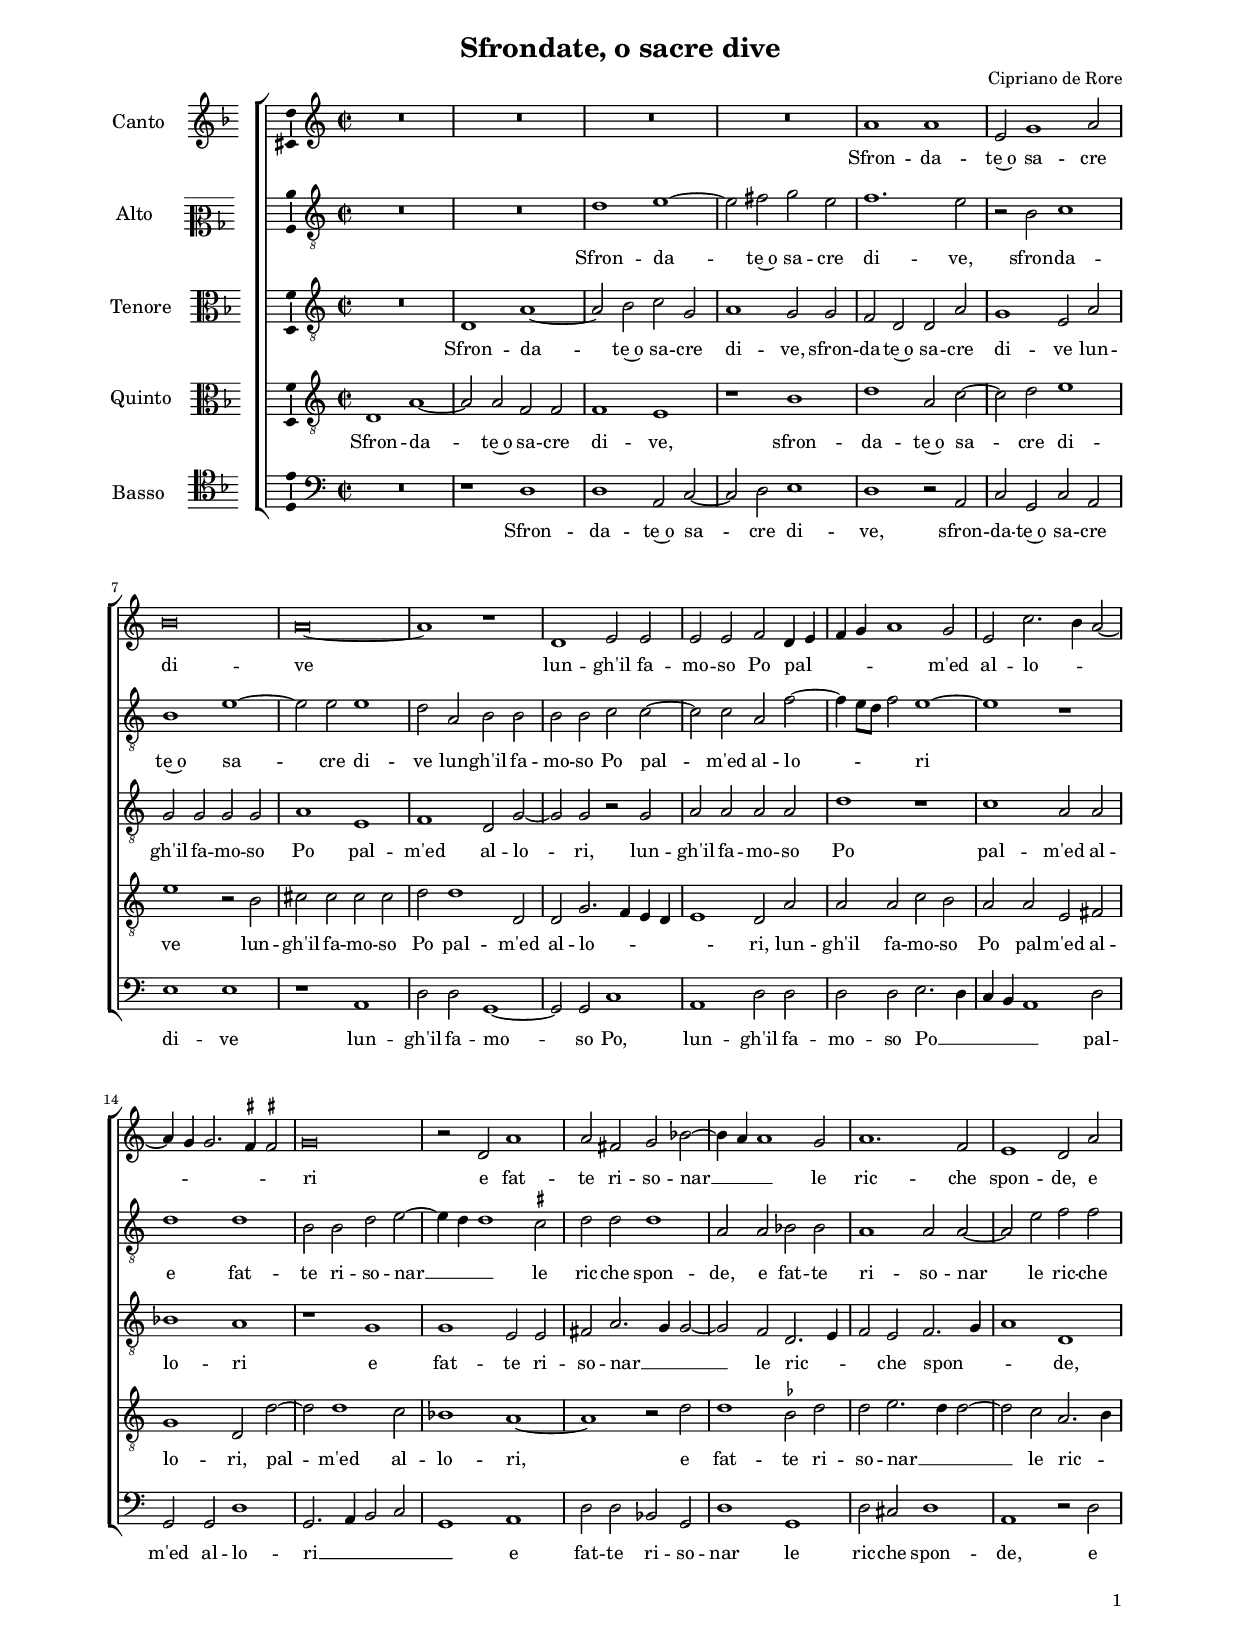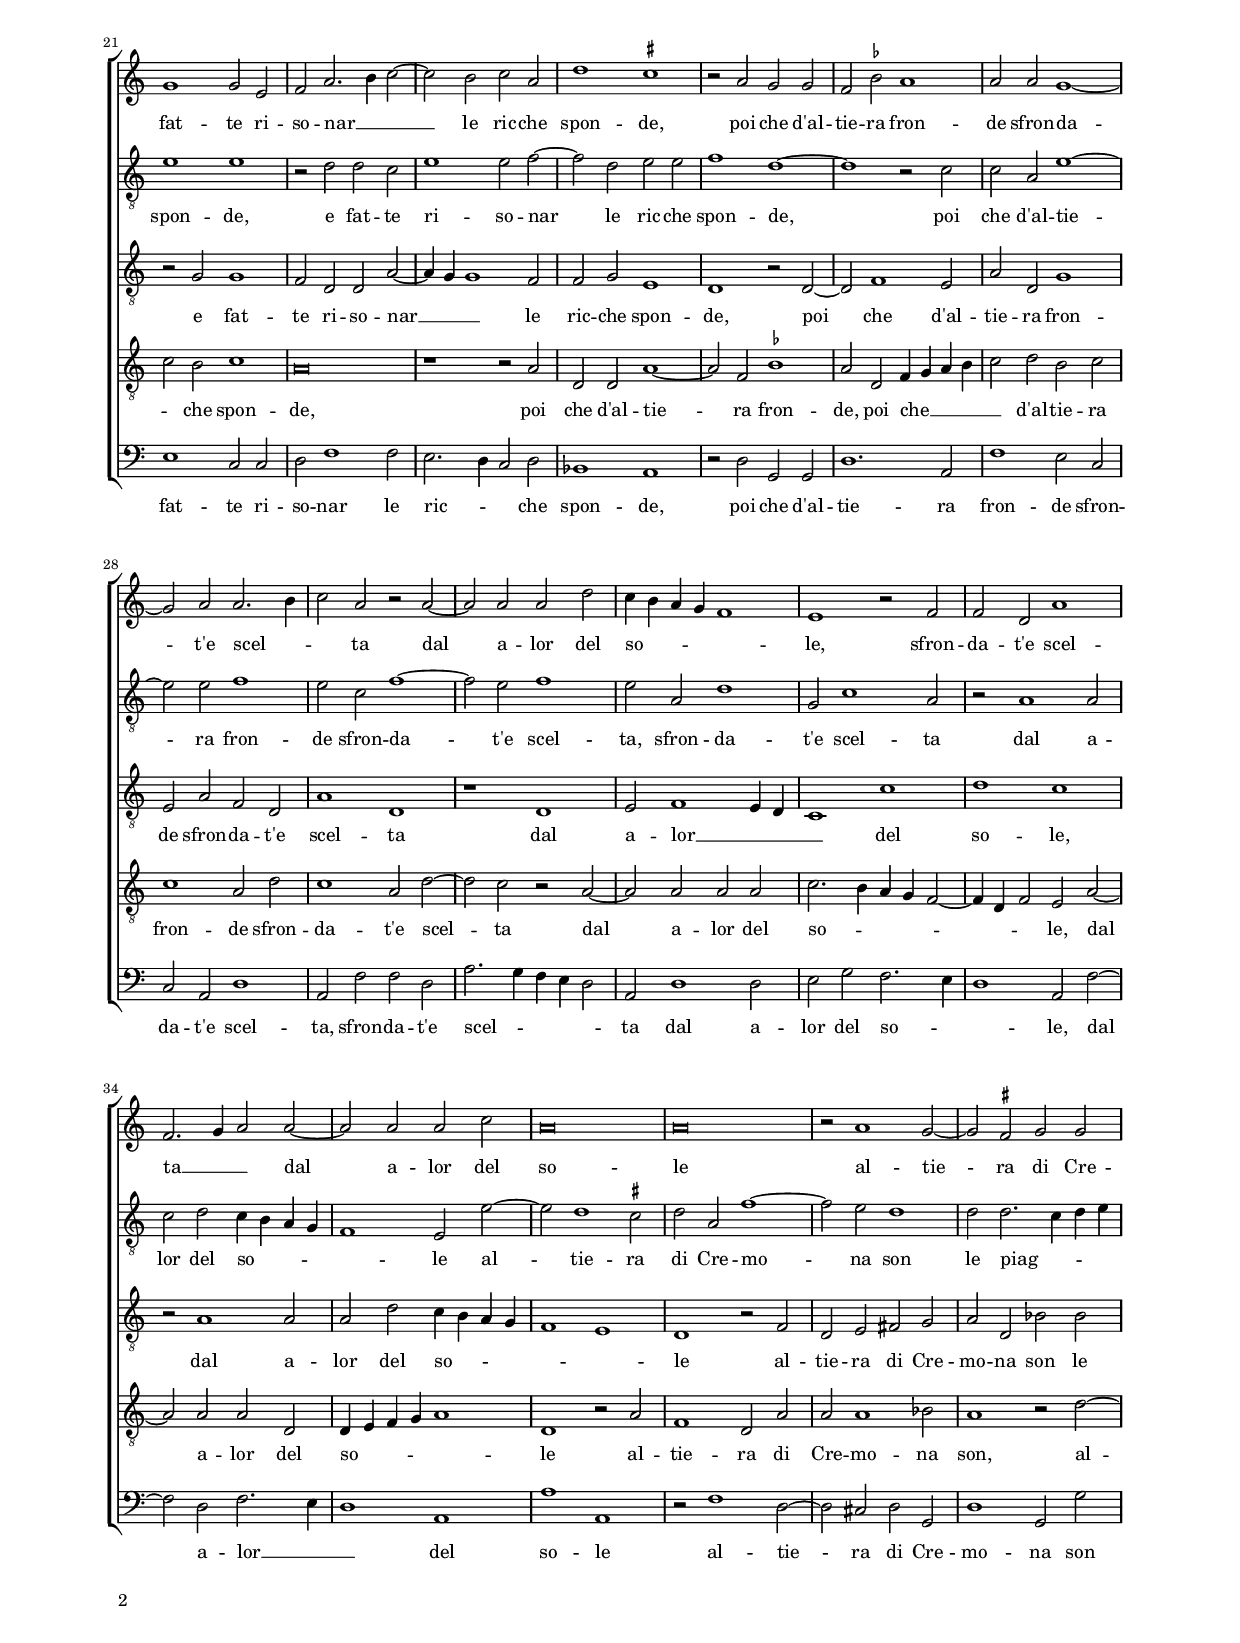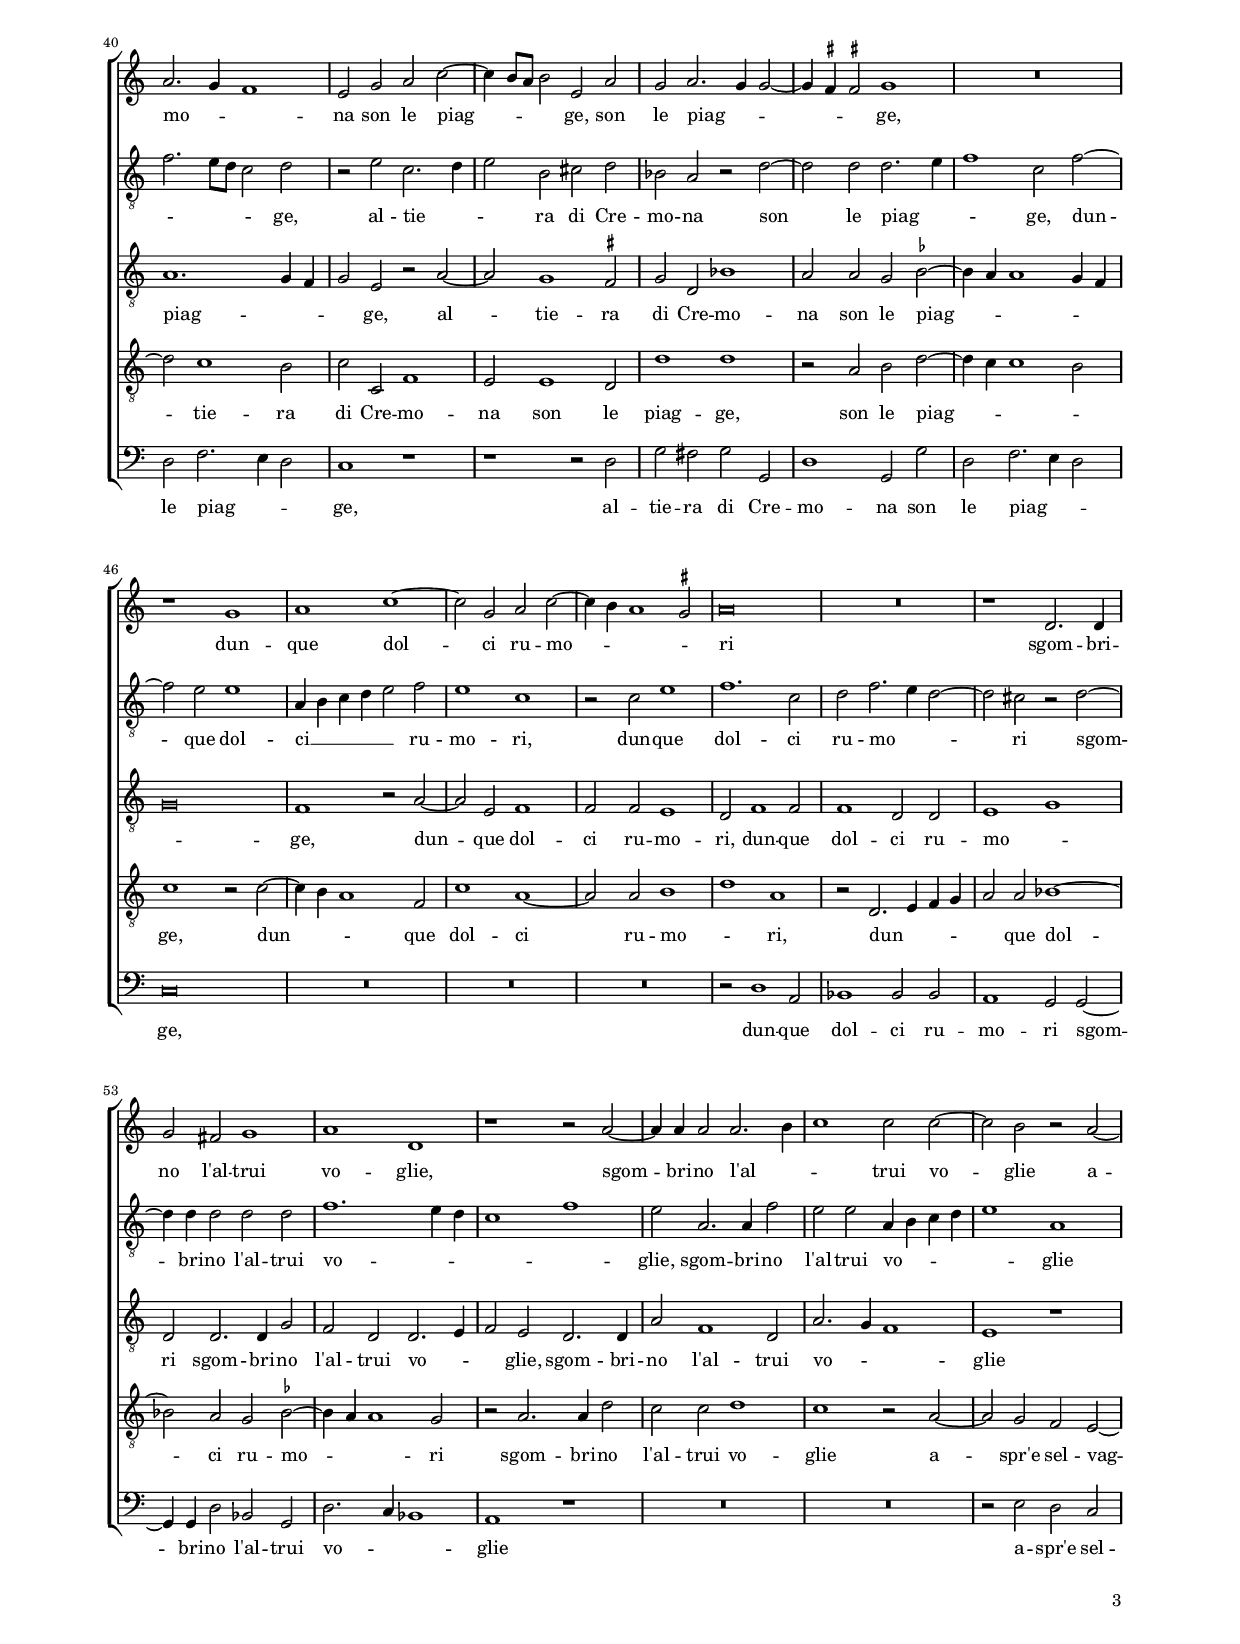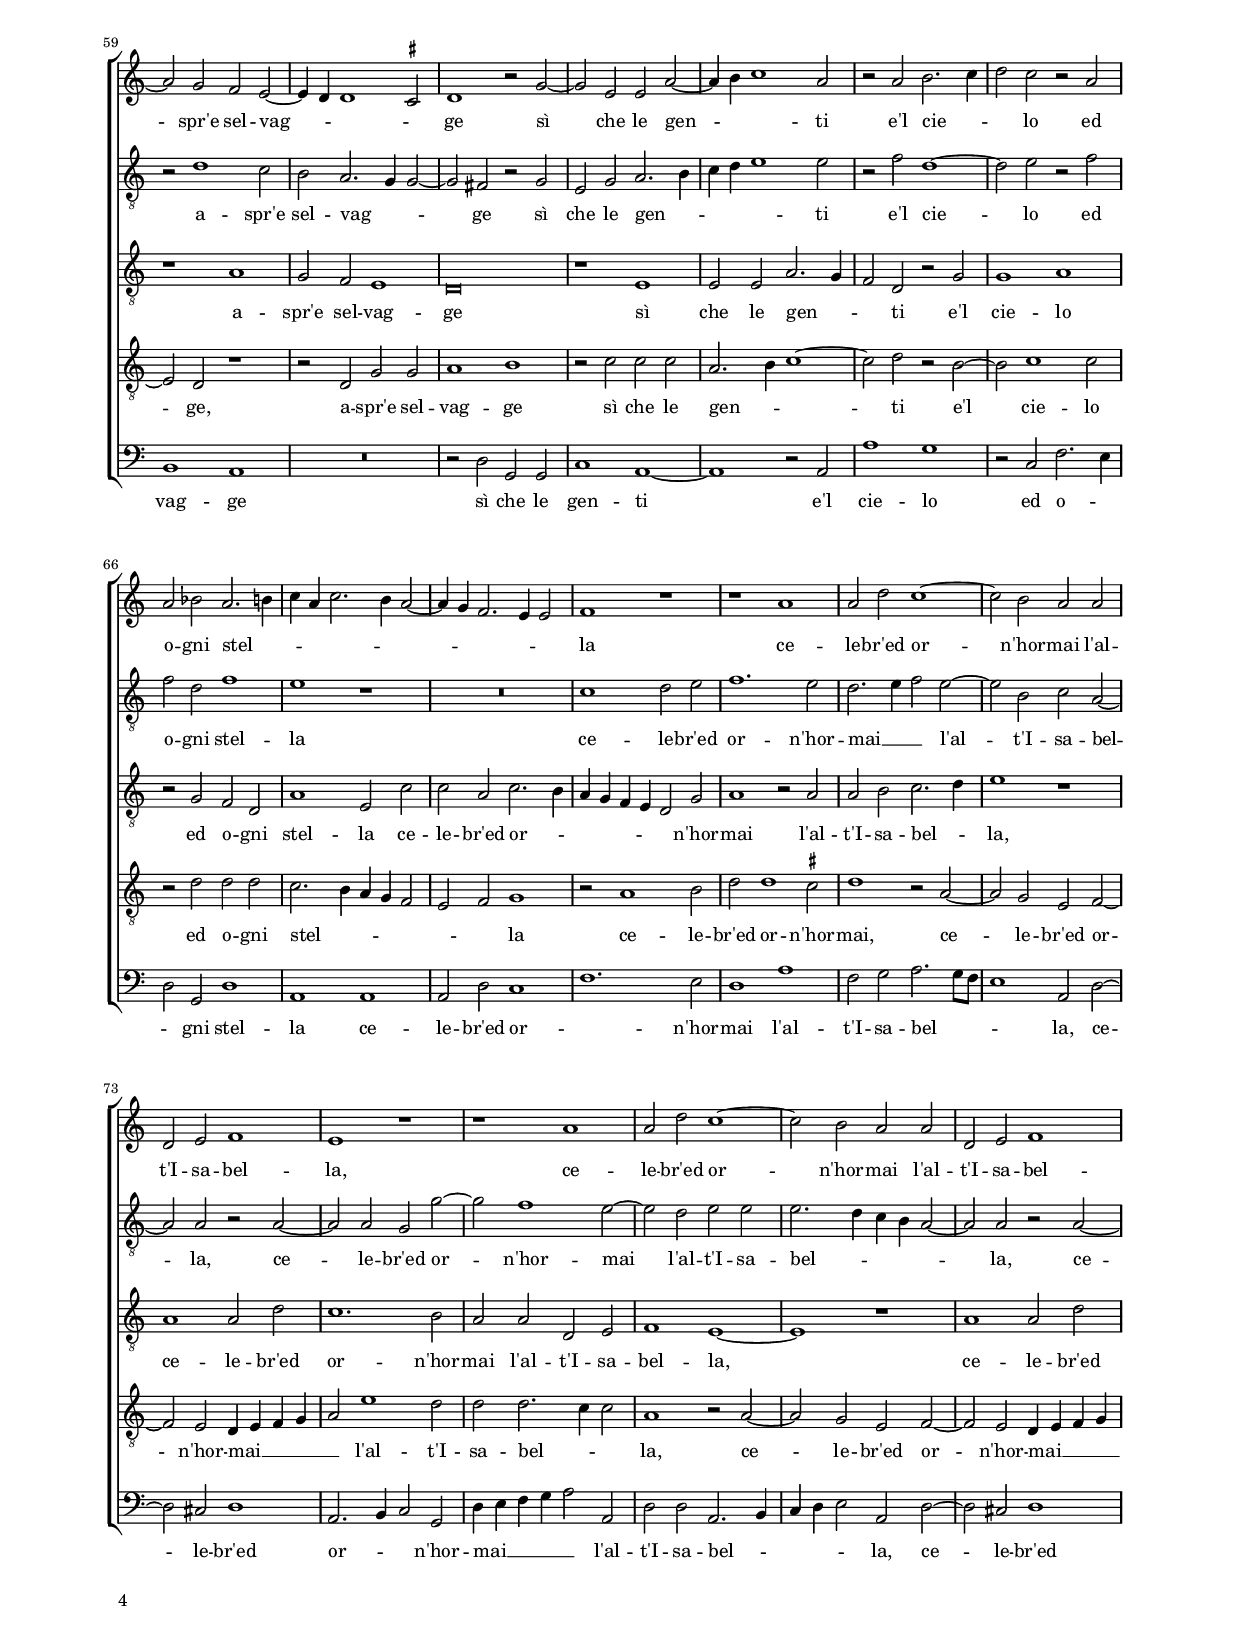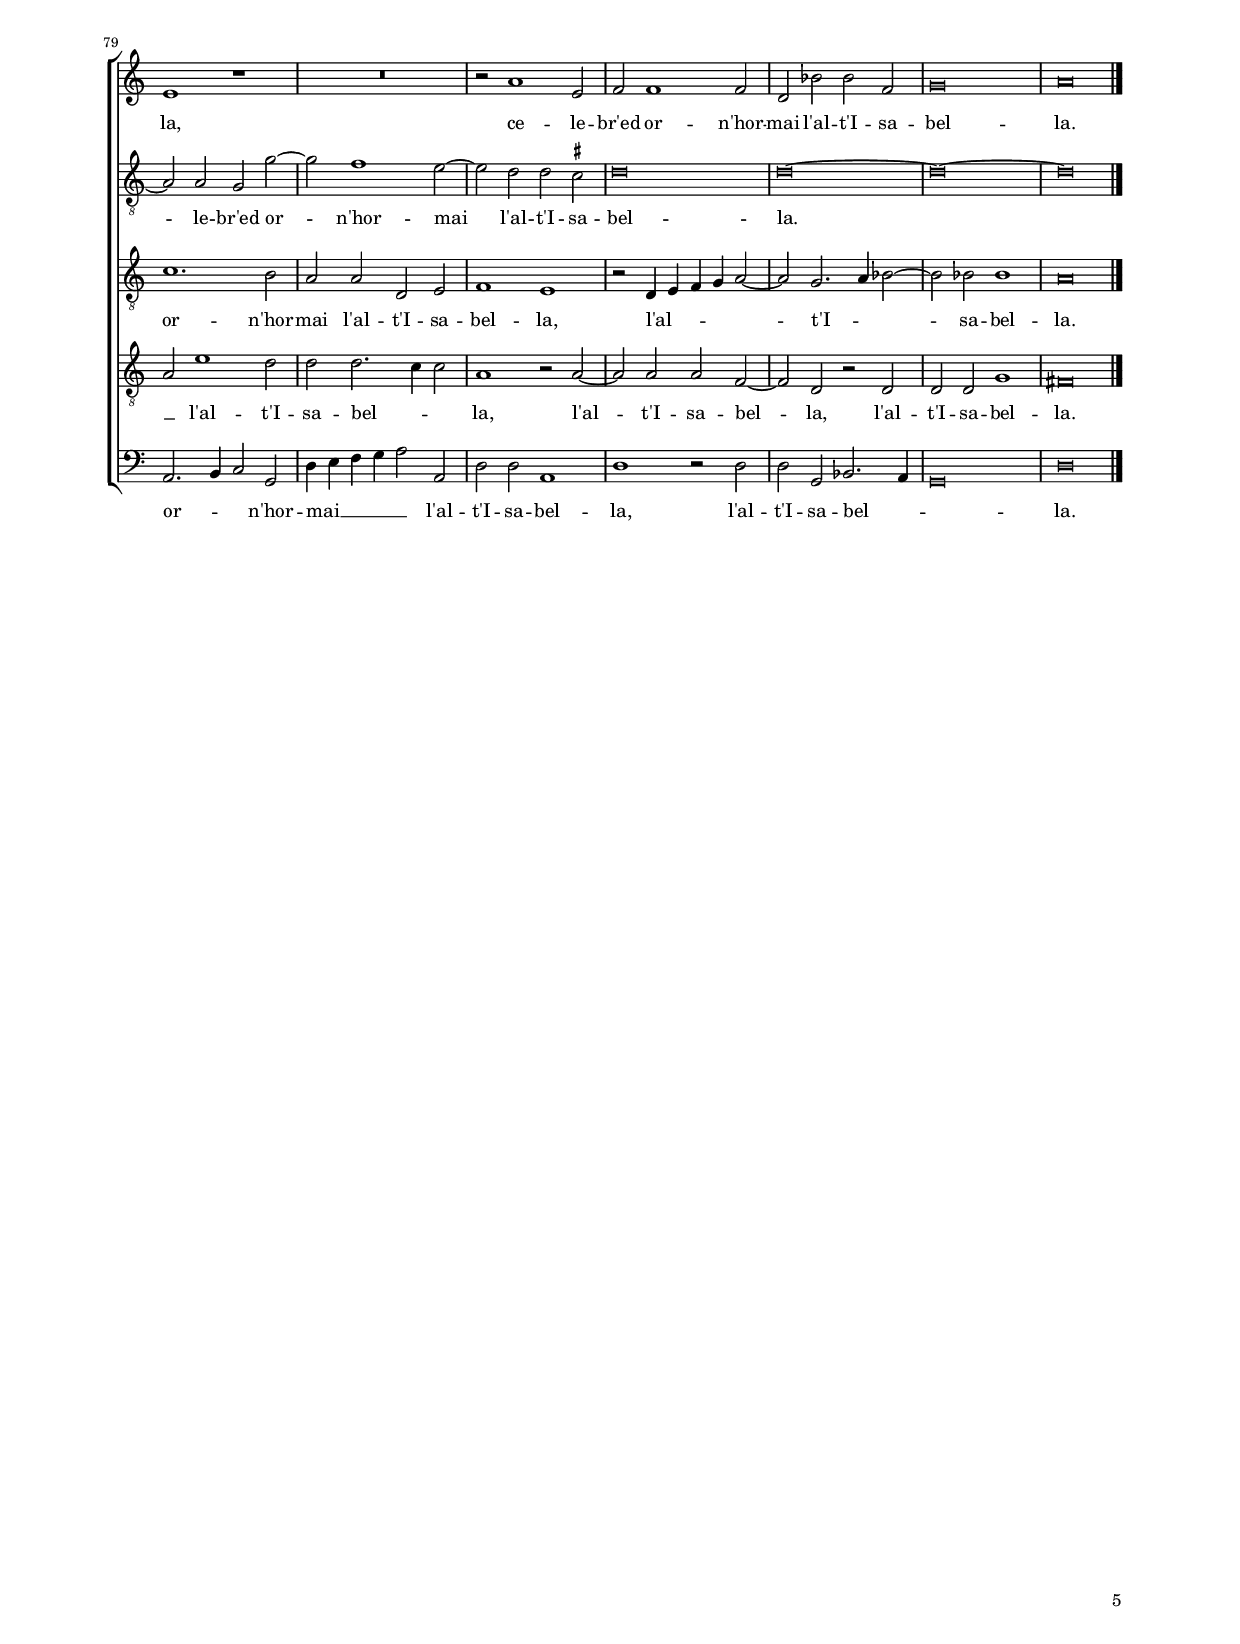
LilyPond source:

\header
{
  title="Sfrondate, o sacre dive"
  composer="Cipriano de Rore"
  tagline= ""
}

\version "2.20.0"
\language deutsch
#(set-global-staff-size 15)
% #(set-default-paper-size "letter")
#(ly:set-option 'point-and-click #f)


\paper
	{
	top-margin = 1.8 \cm
	bottom-margin = 1.2 \cm
	left-margin = 2 \cm
	right-margin = 2 \cm
	ragged-bottom = ##f
	ragged-last-bottom = ##t
	print-page-number = ##f
	system-system-spacing = #'((basic-distance . 17) (minimum-distance . 14) (padding . 7) (strechability . 150))
    oddFooterMarkup=\markup   \fill-line { "" \fromproperty #'page:page-number-string }
    evenFooterMarkup=\markup  \fill-line { \fromproperty #'page:page-number-string "" }
    last-bottom-spacing = #'((basic-distance . 12) (minimum-distance . 7) (padding . 4))
%	systems-per-page = 3
    system-count = 13
%   page-count = 3
%	min-systems-per-page = 3
%	print-all-headers = ##t
%	print-first-page-number = ##t
%	first-page-number = 1
	}

	
global = {
    % \set Staff.autoBeaming = ##f
	\key f \major
	\time 2/2 \set Score.measureLength = #(ly:make-moment 2/1)
    \set Score.tempoHideNote = ##t
    \tempo 2 = 105
    \skip 1*2*85 \bar "|."
	}

	ficta = { \once \set suggestAccidentals = ##t }

	forget = #(define-music-function (music) (ly:music?) #{
		\accidentalStyle forget
		$music
		\accidentalStyle default
		#})

	m = \melisma
	me = \melismaEnd
%	\mark \markup { \override #'(style . baroque) { \note  #"breve" #1 = \note #"breve." #1 } }

    

incipitcantus = \markup { \score {
	{
	\set Staff.instrumentName = \markup { \fontsize #1 "Canto" }
	\key f \major
	\clef violin
	s4 \bar ""
	}
	\layout  {
	raggedright = ##t
	indent = 1.6 \cm
	line-width = 2.2\cm
	\context { \Staff \remove Time_signature_engraver }
	\override Staff.Clef.Y-extent = #'(0 . 0)
	}} \hspace #1 }

      
incipitaltus = \markup { \score {
	{
	\set Staff.instrumentName = \markup { \fontsize #1 "Alto" }
	\key f \major
	\clef mezzosoprano
	s4 \bar ""
	}
	\layout  {
	raggedright = ##t
	indent = 1.6 \cm
	line-width = 2.2\cm
	\context { \Staff \remove Time_signature_engraver }
	\override Staff.Clef.Y-extent = #'(0 . 0)
	}} \hspace #1 }


incipittenor = \markup { \score {
	{
	\set Staff.instrumentName = \markup { \fontsize #1 "Tenore" }
	\key f \major
	\clef alto
	s4 \bar ""
	}
	\layout  {
	raggedright = ##t
	indent = 1.6 \cm
	line-width = 2.2\cm
	\context { \Staff \remove Time_signature_engraver }
	\override Staff.Clef.Y-extent = #'(0 . 0)
	}} \hspace #1 }
      
      
incipitquintus = \markup { \score {
	{
	\set Staff.instrumentName = \markup { \fontsize #1 "Quinto" }
	\key f \major
	\clef alto
	s4 \bar ""
	}
	\layout  {
	raggedright = ##t
	indent = 1.6 \cm
	line-width = 2.2\cm
	\context { \Staff \remove Time_signature_engraver }
	\override Staff.Clef.Y-extent = #'(0 . 0)
	}} \hspace #1 }
      
      
incipitbassus = \markup { \score {
	{
	\set Staff.instrumentName = \markup { \fontsize #1 "Basso" }
	\key f \major
	\clef tenor
	s4 \bar ""
	}
	\layout  {
	raggedright = ##t
	indent = 1.6 \cm
	line-width = 2.2\cm
	\context { \Staff \remove Time_signature_engraver }
	\override Staff.Clef.Y-extent = #'(0 . 0)
	}} \hspace #1 }


cantus =  \relative c''
	{
	R\breve
	R\breve
	R\breve
	R\breve
%5
	d1 d |
	a2 c1 d2 \break \noPageBreak
	e\breve
	d\breve~
	d1 r
%10
	g,1 a2 a |
	a2 a b g4 a
	b4 c d1 c2
	a2 f'2. e4 d2~ \break \noPageBreak
	d4 c c2. \ficta h4 \ficta h!2
%15
	c\breve |
	r2 g d'1
	d2 h c es~
	es4 d d1 c2
	d1. b2
%20
	a1 g2 d' | \pageBreak
	c1 c2 a
	b2 d2. e4 f2~
	f2 e f d
	g1 \ficta fis
%25
	r2 d c c |
	b2 \ficta es d1
	d2 d c1~ \break \noPageBreak
	c2 d d2. e4
	f2 d r d~
%30
	d2 d d g |
	f4 e d c b1
	a1 r2 b
	b2 g d'1 \break \noPageBreak
	b2. c4 d2 d~
%35
	d2 d d f |
	d\breve
	d\breve
	r2 d1 c2~
	c2 \ficta h c c \pageBreak
%40
	d2. c4 b1 |
	a2 c d f~
	f4 e8 d e2 a, d
	c2 d2. c4 c2~
	c4 \ficta h \ficta h!2 c1
%45
	R\breve | \break \noPageBreak
	r1 c
	d1 f~
	f2 c d f~
	f4 e d1 \ficta cis2
%50
	d\breve |
	R\breve
	r1 g,2. g4 \break \noPageBreak
	c2 h c1
	d1 g,
%55
	r1 r2 d'~ |
	d4 d d2 d2. e4
	f1 f2 f~
	f2 e r d~ \pageBreak
	d2 c b a~
%60
	a4 g g1 \ficta fis2 |
	g1 r2 c~
	c2 a a d~
	d4 e f1 d2
	r2 d e2. f4
%65
	g2 f r d | \break \noPageBreak
	d2 es d2. e4
	f4 d f2. e4 d2~
	d4 c b2. a4 a2
	b1 r
%70
	r1 d |
	d2 g f1~
	f2 e d d \break \noPageBreak
	g,2 a b1
	a1 r
%75
	r1 d |
	d2 g f1~
	f2 e d d
	g,2 a b1 \pageBreak
	a1 r
%80
	R\breve |
	r2 d1 a2
	b2 b1 b2
	g2 es' es b
	c\breve
%85
	d\breve |
	}


altus =  \relative c'
    {
	R\breve
	R\breve
	g'1 a~
	a2 h c a
%5
	b1. a2 |
	r2 e f1
	e1 a~
	a2 a a1
	g2 d e e
%10
	e2 e f f~ |
	f2 f d b'~
	b4 a8 g b2 a1~
	a1 r
	g1 g
%15
	e2 e g a~ |
	a4 g g1 \ficta fis2
	g2 g g1
	d2 d es es
	d1 d2 d~
%20
	d2 a' b b |
	a1 a
	r2 g g f
	a1 a2 b~
	b2 g a a
%25
	b1 g~ |
	g1 r2 f
	f2 d a'1~
	a2 a b1
	a2 f b1~
%30
	b2 a b1 |
	a2 d, g1
	c,2 f1 d2
	r2 d1 d2
	f2 g f4 e d c
%35
	b1 a2 a'~ |
	a2 g1 \ficta fis2
	g2 d b'1~
	b2 a g1
	g2 g2. f4 g a
%40
	b2. a8 g f2 g |
	r2 a f2. g4
	a2 e fis g
	es2 d r g~
	g2 g g2. a4
%45
	b1 f2 b~ |
	b2 a a1
	d,4 e f g a2 b
	a1 f
	r2 f a1
%50
	b1. f2 |
	g2 b2. a4 g2~
	g2 fis r g~
	g4 g g2 g g
	b1. a4 g
%55
	f1 b |
	a2 d,2. d4 b'2
	a2 a d,4 e f g
	a1 d,
	r2 g1 f2
%60
	e2 d2. c4 c2~ |
	c2 h r c
	a2 c d2. e4
	f4 g a1 a2
	r2 b g1~
%65
	g2 a r b |
	b2 g b1
	a1 r
	R\breve
	f1 g2 a
%70
	b1. a2 |
	g2. a4 b2 a~
	a2 e f d~
	d2 d r d~
	d2 d c c'~
%75
	c2 b1 a2~ |
	a2 g a a
	a2. g4 f e d2~
	d2 d r d~
	d2 d c c'~
%80
	c2 b1 a2~ |
	a2 g g \ficta fis
	g\breve
	g\breve~
	g\breve~
%85
	g\breve |
	}


tenor =  \relative c'
	{
	R\breve
	g1 d'~
	d2 e f c
	d1 c2 c
%5
	b2 g g d' |
	c1 a2 d
	c2 c c c
	d1 a
	b1 g2 c~
%10
	c2 c r c |
	d2 d d d
	g1 r
	f1 d2 d
	es1 d
%15
	r1 c |
	c1 a2 a
	h2 d2. c4 c2~
	c2 b g2. a4
	b2 a b2. c4
%20
	d1 g, |
	r2 c c1
	b2 g g d'~
	d4 c c1 b2
	b2 c a1
%25
	g1 r2 g~ |
	g2 b1 a2
	d2 g, c1
	a2 d b g
	d'1 g,
%30
	r1 g |
	a2 b1 a4 g
	f1 f'
	g1 f
	r2 d1 d2
%35
	d2 g f4 e d c |
	b1 a
	g1 r2 b
	g2 a h c
	d2 g, es' es
%40
	d1. c4 b |
	c2 a r d~
	d2 c1 \ficta h2
	c2 g es'1
	d2 d c \ficta es~
%45
	\ficta es4 d d1 c4 b |
	c\breve
	b1 r2 d~
	d2 a b1
	b2 b a1
%50
	g2 b1 b2 |
	b1 g2 g
	a1 c
	g2 g2. g4 c2
	b2 g g2. a4
%55
	b2 a g2. g4 |
	d'2 b1 g2
	d'2. c4 b1
	a1 r
	r1 d
%60
	c2 b a1 |
	g\breve
	r1 a
	a2 a d2. c4
	b2 g r c
%65
	c1 d |
	r2 c b g
	d'1 a2 f'
	f2 d f2. e4
	d4 c b a g2 c
%70
	d1 r2 d |
	d2 e f2. g4
	a1 r
	d,1 d2 g
	f1. e2
%75
	d2 d g, a |
	b1 a~
	a1 r
	d1 d2 g
	f1. e2
%80
	d2 d g, a |
	b1 a
	r2 g4 a b c d2~
	d2 c2. d4 es2~
	es2 es es1
%85
	d\breve |
	}


quintus  =  \relative c'
	{
	g1 d'~
	d2 d b b
	b1 a
	r1 e'
%5
	g1 d2 f~ |
	f2 g a1
	a1 r2 e
	fis2 fis fis fis
	g2 g1 g,2
%10
	g2 c2. b4 a g |
	a1 g2 d'
	d2 d f e
	d2 d a h
	c1 g2 g'~
%15
	g2 g1 f2 |
	es1 d~
	d1 r2 g
	g1 \ficta es2 g
	g2 a2. g4 g2~
%20
	g2 f d2. e4 |
	f2 e f1
	d\breve
	r1 r2 d
	g,2 g d'1~
%25
	d2 b \ficta es1 |
	d2 g, b4 c d e
	f2 g e f
	f1 d2 g
	f1 d2 g~
%30
	g2 f r d~ |
	d2 d d d
	f2. e4 d c b2~
	b4 g b2 a d~
	d2 d d g,
%35
	g4 a b c d1 |
	g,1 r2 d'
	b1 g2 d'
	d2 d1 es2
	d1 r2 g~
%40
	g2 f1 e2 |
	f2 f, b1
	a2 a1 g2
	g'1 g
	r2 d e g~
%45
	g4 f f1 e2 |
	f1 r2 f~
	f4 e d1 b2
	f'1 d~
	d2 d e1
%50
	g1 d |
	r2 g,2. a4 b c
	d2 d es1~
	es2 d c \ficta es~
	\ficta es4 d d1 c2
%55
	r2 d2. d4 g2 |
	f2 f g1
	f1 r2 d~
	d2 c b a~
	a2 g r1
%60
	r2 g c c |
	d1 e
	r2 f f f
	d2. e4 f1~
	f2 g r e~
%65
	e2 f1 f2 |
	r2 g g g
	f2. e4 d c b2
	a2 b c1
	r2 d1 e2
%70
	g2 g1 \ficta fis2 |
	g1 r2 d~
	d2 c a b~
	b2 a g4 a b c
	d2 a'1 g2
%75
	g2 g2. f4 f2 |
	d1 r2 d~
	d2 c a b~
	b2 a g4 a b c
	d2 a'1 g2
%80
	g2 g2. f4 f2 |
	d1 r2 d~
	d2 d d b~
	b2 g r g
	g2 g c1
%85
	h\breve |
	}


bassus  =  \relative c
	{
	R\breve
	r1 g'
	g1 d2 f~
	f2 g a1
%5
	g1 r2 d |
	f2 c f d
	a'1 a
	r1 d,
	g2 g c,1~
%10
	c2 c f1 |
	d1 g2 g
	g2 g a2. g4
	f4 e d1 g2
	c,2 c g'1
%15
	c,2. d4 e2 f |
	c1 d
	g2 g es c
	g'1 c,
	g'2 fis g1
%20
	d1 r2 g |
	a1 f2 f
	g2 b1 b2
	a2. g4 f2 g
	es1 d
%25
	r2 g c, c |
	g'1. d2
	b'1 a2 f
	f2 d g1
	d2 b' b g
%30
	d'2. c4 b a g2 |
	d2 g1 g2
	a2 c b2. a4
	g1 d2 b'~
	b2 g b2. a4
%35
	g1 d |
	d'1 d,
	r2 b'1 g2~
	g2 fis g c,
	g'1 c,2 c'
%40
	g2 b2. a4 g2 |
	f1 r
	r1 r2 g
	c2 h c c,
	g'1 c,2 c'
%45
	g2 b2. a4 g2 |
	f\breve
	R\breve
	R\breve
	R\breve
%50
	r2 g1 d2 |
	es1 es2 es
	d1 c2 c~
	c4 c g'2 es2 c
	g'2. f4 es1
%55
	d1 r |
	R\breve
	R\breve
	r2 a' g f
	e1 d
%60
	R\breve |
	r2 g c, c
	f1 d~
	d1 r2 d
	d'1 c
%65
	r2 f, b2. a4 |
	g2 c, g'1
	d1 d
	d2 g f1
	b1. a2
%70
	g1 d' |
	b2 c d2. c8 b
	a1 d,2 g~
	g2 fis g1
	d2. e4 f2 c
%75
	g'4 a b c d2 d, |
	g2 g d2. e4
	f4 g a2 d, g~
	g2 fis g1
	d2. e4 f2 c
%80
	g'4 a b c d2 d, |
	g2 g d1
	g1 r2 g
	g2 c, es2. d4
	c\breve
%85
	g'\breve |
	}


lyricscantus = \lyricmode {
	Sfron -- da -- te~o sa -- cre di -- ve
    lun -- gh'il fa -- mo -- so Po pal -- _ _ _ _ m'ed al -- lo -- _ _ _ _ _ _ ri
    e fat -- te ri -- so -- nar __ _ _ le ric -- che spon -- de,
    e fat -- te ri -- so -- nar __ _ _ le ric -- che spon -- de,
    poi che d'al -- tie -- ra fron -- de 
    sfron -- da -- t'e scel -- _ _ ta dal a -- lor del so -- _ _ _ _ le,
    sfron -- da -- t'e scel -- ta __ _ _ dal a -- lor del so -- le
    al -- tie -- ra di Cre -- mo -- _ _ na son le piag -- _ _ _ ge,
    son le piag -- _ _ _ _ ge,
    dun -- que dol -- ci ru -- mo -- _ _ _ ri
    sgom -- bri -- no l'al -- trui vo -- glie,
    sgom -- bri -- no l'al -- _ _ trui vo -- glie
    a -- spr'e sel -- vag -- _ _ _ ge
    sì che le gen -- _ _ ti e'l cie -- _ _ lo ed o -- gni stel -- _ _ _ _ _ _ _ _ _ _ la
    ce -- le -- br'ed or -- n'hor -- mai l'al -- t'I -- sa -- bel -- la,
    ce -- le -- br'ed or -- n'hor -- mai l'al -- t'I -- sa -- bel -- la,
    ce -- le -- br'ed or -- n'hor -- mai l'al -- t'I -- sa -- bel -- la.
	}


lyricsaltus = \lyricmode {
	Sfron -- da -- te~o sa -- cre di -- ve,
    sfron -- da -- te~o sa -- cre di -- ve
    lun -- gh'il fa -- mo -- so Po pal -- m'ed al -- lo -- _ _ _ ri
    e fat -- te ri -- so -- nar __ _ _ le ric -- che spon -- de,
    e fat -- te ri -- so -- nar le ric -- che spon -- de,
    e fat -- te ri -- so -- nar le ric -- che spon -- de,
    poi che d'al -- tie -- ra fron -- de 
    sfron -- da -- t'e scel -- ta,
    sfron -- da -- t'e scel -- ta dal a -- lor del so -- _ _ _ _ le
    al -- tie -- ra di Cre -- mo -- na son le piag -- _ _ _ _ _ _ _ ge,
    al -- tie -- _ _ ra di Cre -- mo -- na son le piag -- _ _ ge,
    dun -- que dol -- ci __ _ _ _ _ ru -- mo -- ri,
    dun -- que dol -- ci ru -- mo -- _ _ ri
    sgom -- bri -- no l'al -- trui vo -- _ _ _ _ glie,
    sgom -- bri -- no l'al -- trui vo -- _ _ _ _ glie
    a -- spr'e sel -- vag -- _ _ ge
    sì che le gen -- _ _ _ _ ti e'l cie -- lo ed o -- gni stel -- la
    ce -- le -- br'ed or -- n'hor -- mai __ _ _ l'al -- t'I -- sa -- bel -- la,
    ce -- le -- br'ed or -- n'hor -- mai l'al -- t'I -- sa -- bel -- _ _ _ _ la,
    ce -- le -- br'ed or -- n'hor -- mai l'al -- t'I -- sa -- bel -- la.
	}


lyricstenor = \lyricmode {
	Sfron -- da -- te~o sa -- cre di -- ve,
    sfron -- da -- te~o sa -- cre di -- ve
    lun -- gh'il fa -- mo -- so Po pal -- m'ed al -- lo -- ri,
    lun -- gh'il fa -- mo -- so Po pal -- m'ed al -- lo -- ri
    e fat -- te ri -- so -- nar __ _ _ le ric -- _ _ che spon -- _ _ de,
    e fat -- te ri -- so -- nar __ _ _ le ric -- che spon -- de,
    poi che d'al -- tie -- ra fron -- de 
    sfron -- da -- t'e scel -- ta dal a -- lor __ _ _ _ del so -- le,
    dal a -- lor del so -- _ _ _ _ _ le
    al -- tie -- ra di Cre -- mo -- na son le piag -- _ _ _ ge,
    al -- tie -- ra di Cre -- mo -- na son le piag -- _ _ _ _ _ ge,
    dun -- que dol -- ci ru -- mo -- ri,
    dun -- que dol -- ci ru -- mo -- _ ri
    sgom -- bri -- no l'al -- trui vo -- _ _ glie,
    sgom -- bri -- no l'al -- trui vo -- _ _ glie
    a -- spr'e sel -- vag -- ge
    sì che le gen -- _ _ ti e'l cie -- lo ed o -- gni stel -- la
    ce -- le -- br'ed or -- _ _ _ _ _ _ n'hor -- mai l'al -- t'I -- sa -- bel -- _ la,
    ce -- le -- br'ed or -- n'hor -- mai l'al -- t'I -- sa -- bel -- la,
    ce -- le -- br'ed or -- n'hor -- mai l'al -- t'I -- sa -- bel -- la,
    l'al -- _ _ _ _ t'I -- _ _ sa -- bel -- la.
	}


lyricsquintus = \lyricmode {
	Sfron -- da -- te~o sa -- cre di -- ve,
    sfron -- da -- te~o sa -- cre di -- ve
    lun -- gh'il fa -- mo -- so Po pal -- m'ed al -- lo -- _ _ _ _ ri,
    lun -- gh'il fa -- mo -- so Po pal -- m'ed al -- lo -- ri,
    pal -- m'ed al -- lo -- ri,
    e fat -- te ri -- so -- nar __ _ _ le ric -- _ _ che spon -- de,
    poi che d'al -- tie -- ra fron -- de,
    poi che __ _ _ _ _ d'al -- tie -- ra fron -- de
    sfron -- da -- t'e scel -- ta dal a -- lor del so -- _ _ _ _ _ _ le,
    dal a -- lor del so -- _ _ _ _ le
    al -- tie -- ra di Cre -- mo -- na son,
    al -- tie -- ra di Cre -- mo -- na son le piag -- ge,
    son le piag -- _ _ _ ge,
    dun -- _ _ que dol -- ci ru -- mo -- _ ri,
    dun -- _ _ _ _ que dol -- ci ru -- mo -- _ _ ri
    sgom -- bri -- no l'al -- trui vo -- glie
    a -- spr'e sel -- vag -- ge,
    a -- spr'e sel -- vag -- ge
    sì che le gen -- _ _ ti e'l cie -- lo ed o -- gni stel -- _ _ _ _ _ _ la
    ce -- le -- br'ed or -- n'hor -- mai,
    ce -- le -- br'ed or -- n'hor -- mai __ _ _ _ _ l'al -- t'I -- sa -- bel -- _ _ la,
    ce -- le -- br'ed or -- n'hor -- mai __ _ _ _ _ l'al -- t'I -- sa -- bel -- _ _ la,
    l'al -- t'I -- sa -- bel -- la,
    l'al -- t'I -- sa -- bel -- la.
	}


lyricsbassus = \lyricmode {
	Sfron -- da -- te~o sa -- cre di -- ve,
    sfron -- da -- te~o sa -- cre di -- ve
    lun -- gh'il fa -- mo -- so Po,
    lun -- gh'il fa -- mo -- so Po __ _ _ _ _ pal -- m'ed al -- lo -- ri __ _ _ _ _
    e fat -- te ri -- so -- nar le ric -- che spon -- de,
    e fat -- te ri -- so -- nar le ric -- _ _ che spon -- de,
    poi che d'al -- tie -- ra fron -- de
    sfron -- da -- t'e scel -- ta,
    sfron -- da -- t'e scel -- _ _ _ _ ta dal a -- lor del so -- _ _ le,
    dal a -- lor __ _ _ del so -- le
    al -- tie -- ra di Cre -- mo -- na son le piag -- _ _ ge,
    al -- tie -- ra di Cre -- mo -- na son le piag -- _ _ ge,
    dun -- que dol -- ci ru -- mo -- ri
    sgom -- bri -- no l'al -- trui vo -- _ _ glie
    a -- spr'e sel -- vag -- ge
    sì che le gen -- ti e'l cie -- lo ed o -- _ _ gni stel -- la
    ce -- le -- br'ed or -- _ n'hor -- mai l'al -- t'I -- sa -- bel -- _ _ _ la,
    ce -- le -- br'ed or -- _ _ n'hor -- mai __ _ _ _ _ l'al -- t'I -- sa -- bel -- _ _ _ _ la,
    ce -- le -- br'ed or -- _ _ n'hor -- mai __ _ _ _ _ l'al -- t'I -- sa -- bel -- la,
    l'al -- t'I -- sa -- bel -- _ _ la.
	}


\score
{  
    \transpose f c {
	\new ChoirStaff \with { \override StaffGrouper.staff-staff-spacing.basic-distance = #12 }
	<<

	\new Staff << \global
	\new Voice="v1" {
		\set Staff.instrumentName=\incipitcantus
%		\set Staff.instrumentName= "S"
		\set Staff.midiInstrument = "reed organ"
		\clef violin
		\cantus }
	\new Lyrics \lyricsto "v1" {\lyricscantus }
	>>


	\new Staff << \global
	\new Voice="v2" {
		\set Staff.instrumentName=\incipitaltus
%		\set Staff.instrumentName= "A"
		\set Staff.midiInstrument = "reed organ"
        \clef "G_8"
		\altus}
	\new Lyrics \lyricsto "v2" {\lyricsaltus }
	>>


	\new Staff << \global
	\new Voice="v3" {
		\set Staff.instrumentName=\incipittenor
%		\set Staff.instrumentName= "T"
		\set Staff.midiInstrument = "reed organ"
        \clef "G_8"
		\tenor }
	\new Lyrics \lyricsto "v3" {\lyricstenor }
	>>


	\new Staff << \global
	\new Voice="v5" {
		\set Staff.instrumentName=\incipitquintus
%		\set Staff.instrumentName= "Q"
		\set Staff.midiInstrument = "reed organ"
        \clef "G_8"
		\quintus}
	\new Lyrics \lyricsto "v5" {\lyricsquintus }
	>>


	\new Staff << \global
	\new Voice="v4" {
		\set Staff.instrumentName=\incipitbassus
%		\set Staff.instrumentName= "B"
		\set Staff.midiInstrument = "reed organ"
        \clef bass 
		\bassus }
	\new Lyrics \lyricsto "v4" {\lyricsbassus}
	>>

	>>
	} % transpose

	\layout
	{
	indent = 2.5\cm
	\context { \Lyrics \override VerticalAxisGroup.nonstaff-relatedstaff-spacing.padding = #1.4 }
%	\context { \Lyrics \override LyricText.font-size = #1 }
	\context { \Staff \override TimeSignature.break-visibility = #end-of-line-invisible }
	\context { \Staff \consists "Ambitus_engraver" }
%   \context { \Staff \consists "Custos_engraver" }
%   \context { \Staff \override Custos.style = #'mensural }
%	\context { \Voice \override Slur.transparent = ##t }
	\context { \Score \override BarNumber.padding = #2 }
	\context { \Voice \override NoteHead.style = #'baroque }
	}

\midi
	{
    	
	}

}


% EOF
